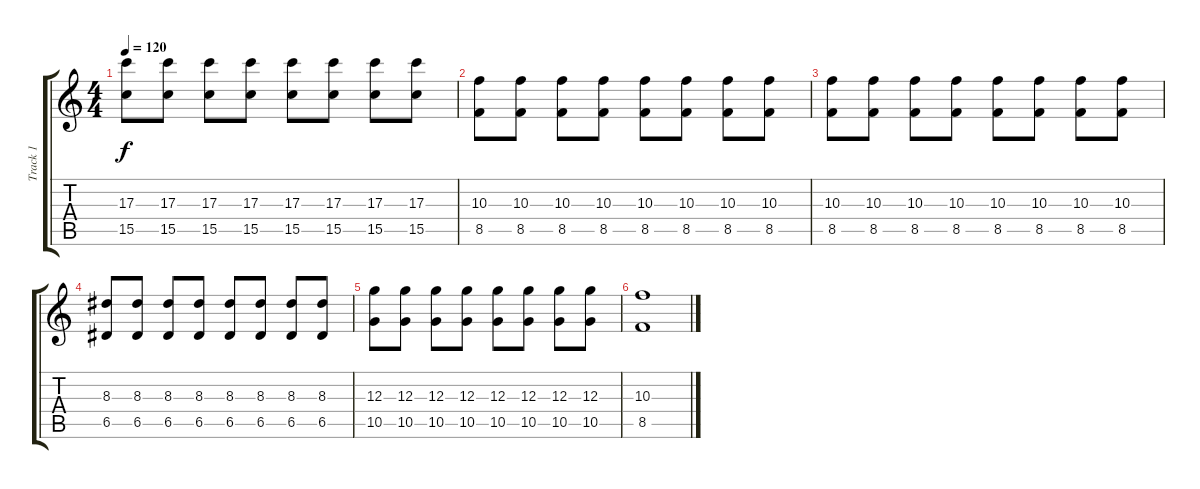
\track ("Track 1" "Track 1") {instrument distortionguitar}
\staff {score tabs}
\tuning (E4 B3 G3 D3 A2 D2) {hide}
\ts (4 4)
\tempo 120
\clef g2
\ks c
(17.3 15.5).8{dy f} (17.3 15.5).8 (17.3 15.5).8 (17.3 15.5).8 (17.3 15.5).8 (17.3 15.5).8 (17.3 15.5).8 (17.3 15.5).8 |
(10.3 8.5).8 (10.3 8.5).8 (10.3 8.5).8 (10.3 8.5).8 (10.3 8.5).8 (10.3 8.5).8 (10.3 8.5).8 (10.3 8.5).8 |
(10.3 8.5).8 (10.3 8.5).8 (10.3 8.5).8 (10.3 8.5).8 (10.3 8.5).8 (10.3 8.5).8 (10.3 8.5).8 (10.3 8.5).8 |
(8.3 6.5).8 (8.3 6.5).8 (8.3 6.5).8 (8.3 6.5).8 (8.3 6.5).8 (8.3 6.5).8 (8.3 6.5).8 (8.3 6.5).8 |
(12.3 10.5).8 (12.3 10.5).8 (12.3 10.5).8 (12.3 10.5).8 (12.3 10.5).8 (12.3 10.5).8 (12.3 10.5).8 (12.3 10.5).8 |
(10.3 8.5).1
